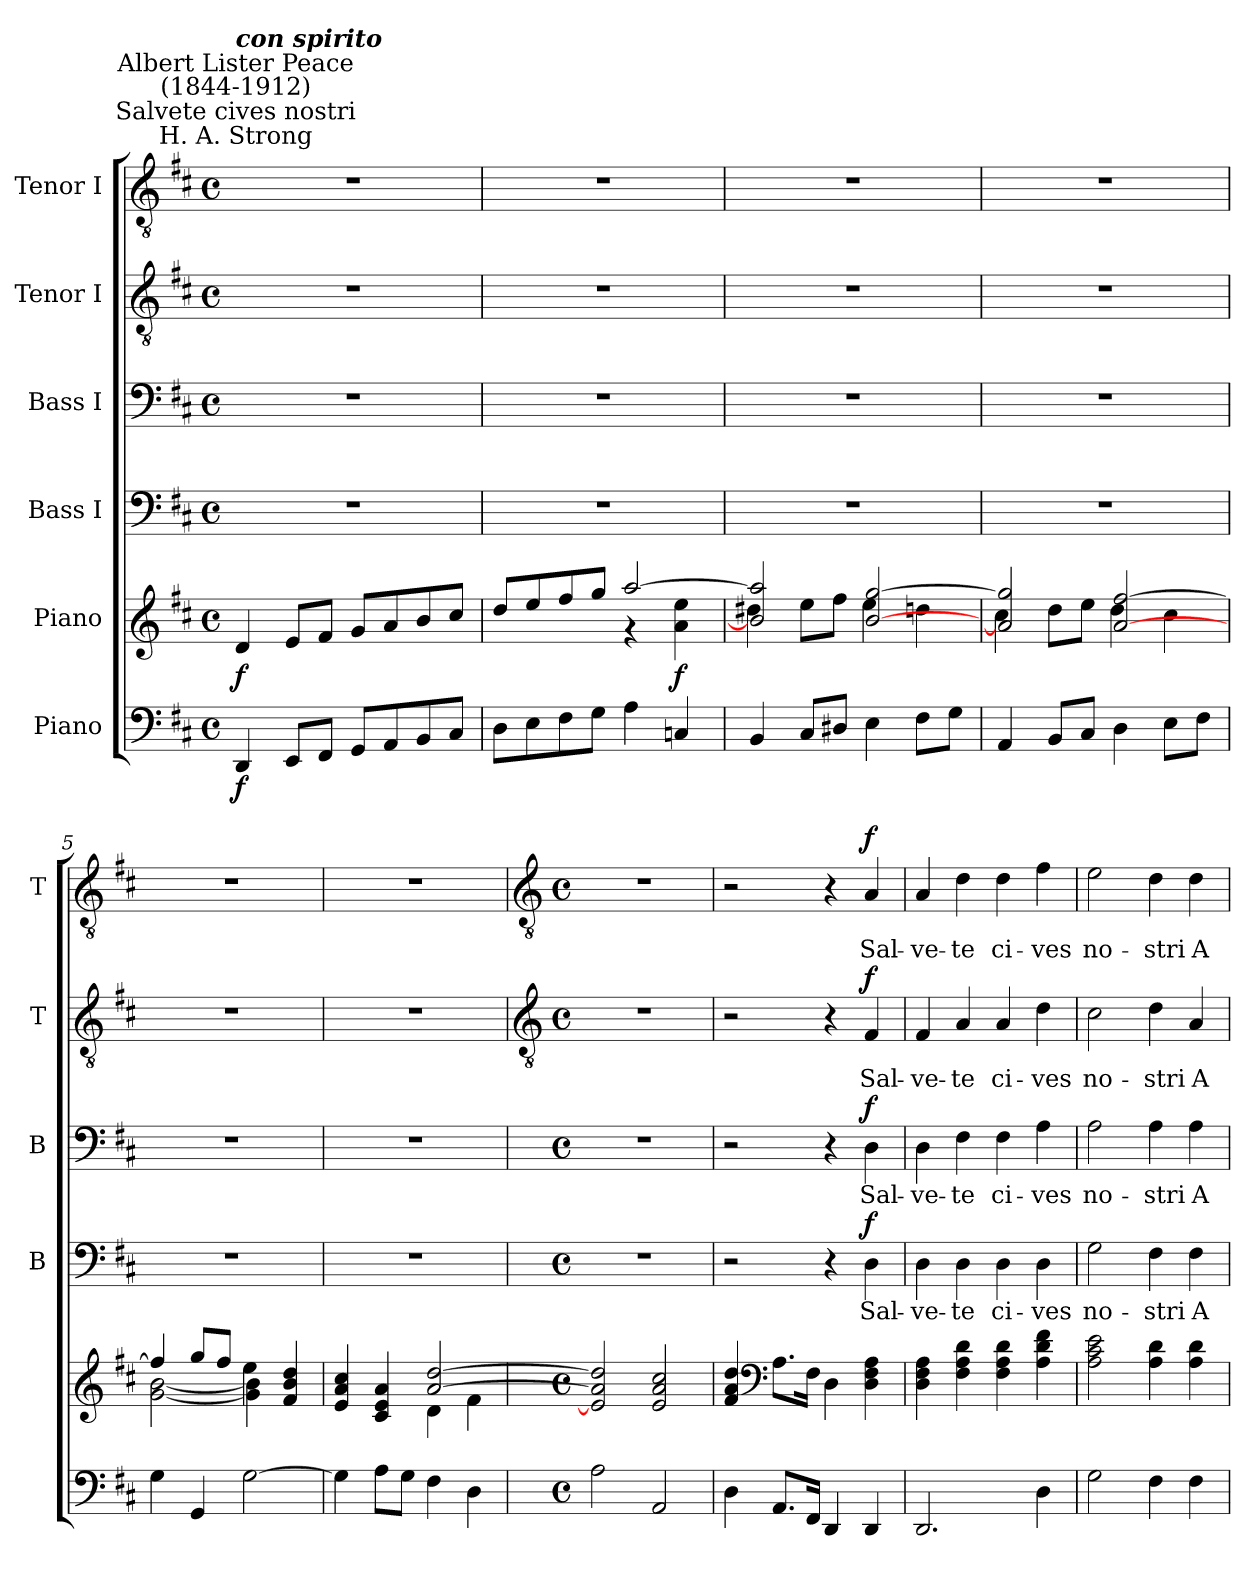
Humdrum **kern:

**kern	**dynam	**kern	**dynam	**kern	**text	**dynam	**kern	**text	**dynam	**kern	**text	**dynam	**kern	**text	**dynam
*part6	*part6	*part5	*part5	*part4	*part4	*part4	*part3	*part3	*part3	*part2	*part2	*part2	*part1	*part1	*part1
*staff6	*staff6	*staff5	*staff5	*staff4	*staff4	*staff4	*staff3	*staff3	*staff3	*staff2	*staff2	*staff2	*staff1	*staff1	*staff1
*I"Piano	*	*I"Piano	*	*I"Bass I	*	*	*I"Bass I	*	*	*I"Tenor I	*	*	*I"Tenor I	*	*
*	*	*	*	*I'B	*	*	*I'B	*	*	*I'T	*	*	*I'T	*	*
*clefF4	*	*clefG2	*	*clefF4	*	*	*clefF4	*	*	*clefGv2	*	*	*clefGv2	*	*
*k[f#c#]	*	*k[f#c#]	*	*k[f#c#]	*	*	*k[f#c#]	*	*	*k[f#c#]	*	*	*k[f#c#]	*	*
*D:	*	*D:	*	*D:	*	*	*D:	*	*	*D:	*	*	*D:	*	*
*M4/4	*	*M4/4	*	*M4/4	*	*	*M4/4	*	*	*M4/4	*	*	*M4/4	*	*
*met(c)	*	*met(c)	*	*met(c)	*	*	*met(c)	*	*	*met(c)	*	*	*met(c)	*	*
*MM116	*	*MM116	*	*MM116	*	*	*MM116	*	*	*MM116	*	*	*MM116	*	*
=1	=1	=1	=1	=1	=1	=1	=1	=1	=1	=1	=1	=1	=1	=1	=1
*	*	*^	*	*	*	*	*	*	*	*	*	*	*	*	*
!	!	!	!	!	!	!	!	!	!	!	!	!	!	!LO:TX:a:cj:t=H. A. Strong	!	!
!	!	!	!	!	!	!	!	!	!	!	!	!	!	!LO:TX:a:cj:t=Salvete cives nostri	!	!
!	!	!	!	!	!	!	!	!	!	!	!	!	!	!LO:TX:a:cj:t=Albert Lister Peace\n(1844-1912)	!	!
!	!	!	!	!	!	!	!	!	!	!	!	!	!	!LO:TX:a:Bi:t=con spirito	!	!
!	!LO:DY:b	!	!	!LO:DY:b	!	!	!	!	!	!	!	!	!	!	!	!
4DD	f	4d/	1ryy	f	1r	.	.	1r	.	.	1r	.	.	1r	.	.
8EEL	.	8e/L	.	.	.	.	.	.	.	.	.	.	.	.	.	.
8FF#J	.	8f#/J	.	.	.	.	.	.	.	.	.	.	.	.	.	.
8GGL	.	8g/L	.	.	.	.	.	.	.	.	.	.	.	.	.	.
8AA	.	8a/	.	.	.	.	.	.	.	.	.	.	.	.	.	.
8BB	.	8b/	.	.	.	.	.	.	.	.	.	.	.	.	.	.
8C#J	.	8cc#/J	.	.	.	.	.	.	.	.	.	.	.	.	.	.
=2	=2	=2	=2	=2	=2	=2	=2	=2	=2	=2	=2	=2	=2	=2	=2	=2
8DL	.	8dd/L	2ryy	.	1r	.	.	1r	.	.	1r	.	.	1r	.	.
8E	.	8ee/	.	.	.	.	.	.	.	.	.	.	.	.	.	.
8F#	.	8ff#/	.	.	.	.	.	.	.	.	.	.	.	.	.	.
8GJ	.	8gg/J	.	.	.	.	.	.	.	.	.	.	.	.	.	.
4A	.	[2aa/	4r	.	.	.	.	.	.	.	.	.	.	.	.	.
!	!	!	!	!LO:DY:b	!	!	!	!	!	!	!	!	!	!	!	!
4Cn	.	.	4a\ 4ee\	f	.	.	.	.	.	.	.	.	.	.	.	.
=3	=3	=3	=3	=3	=3	=3	=3	=3	=3	=3	=3	=3	=3	=3	=3	=3
4BB	.	2b/] 2aa/]	4dd#X\	.	1r	.	.	1r	.	.	1r	.	.	1r	.	.
8C#L	.	.	8ee\L	.	.	.	.	.	.	.	.	.	.	.	.	.
8D#XJ	.	.	8ff#\J	.	.	.	.	.	.	.	.	.	.	.	.	.
4E	.	[2b/ [2gg/	4ee\	.	.	.	.	.	.	.	.	.	.	.	.	.
8F#L	.	.	4ddn\	.	.	.	.	.	.	.	.	.	.	.	.	.
8GJ	.	.	.	.	.	.	.	.	.	.	.	.	.	.	.	.
=4	=4	=4	=4	=4	=4	=4	=4	=4	=4	=4	=4	=4	=4	=4	=4	=4
4AA	.	2a/] 2gg/]	4cc#\	.	1r	.	.	1r	.	.	1r	.	.	1r	.	.
8BBL	.	.	8dd\L	.	.	.	.	.	.	.	.	.	.	.	.	.
8C#J	.	.	8ee\J	.	.	.	.	.	.	.	.	.	.	.	.	.
4D	.	[2a/ [2ff#/	4dd\	.	.	.	.	.	.	.	.	.	.	.	.	.
8EL	.	.	4cc#\	.	.	.	.	.	.	.	.	.	.	.	.	.
8F#J	.	.	.	.	.	.	.	.	.	.	.	.	.	.	.	.
=5	=5	=5	=5	=5	=5	=5	=5	=5	=5	=5	=5	=5	=5	=5	=5	=5
4G	.	4ff#/]	[2g\ [2b\	.	1r	.	.	1r	.	.	1r	.	.	1r	.	.
4GG	.	8gg/L	.	.	.	.	.	.	.	.	.	.	.	.	.	.
.	.	8ff#/J	.	.	.	.	.	.	.	.	.	.	.	.	.	.
[2G	.	4ee\	4g\] 4b\]	.	.	.	.	.	.	.	.	.	.	.	.	.
.	.	4f#/ 4b/ 4dd/	4ryy	.	.	.	.	.	.	.	.	.	.	.	.	.
=6	=6	=6	=6	=6	=6	=6	=6	=6	=6	=6	=6	=6	=6	=6	=6	=6
4G]	.	4e/ 4a/ 4cc#/	2ryy	.	1r	.	.	1r	.	.	1r	.	.	1r	.	.
8AL	.	4c#/ 4e/ 4a/	.	.	.	.	.	.	.	.	.	.	.	.	.	.
8GJ	.	.	.	.	.	.	.	.	.	.	.	.	.	.	.	.
4F#	.	[2a/ [2dd/	4d\	.	.	.	.	.	.	.	.	.	.	.	.	.
4D	.	.	4f#\	.	.	.	.	.	.	.	.	.	.	.	.	.
*	*	*v	*v	*	*	*	*	*	*	*	*	*	*	*	*	*
!!LO:LB:g=z
=7	=7	=7	=7	=7	=7	=7	=7	=7	=7	=7	=7	=7	=7	=7	=7
*	*	*	*	*	*	*	*	*	*	*clefGv2	*	*	*clefGv2	*	*
*M4/4	*	*M4/4	*	*M4/4	*	*	*M4/4	*	*	*M4/4	*	*	*M4/4	*	*
*met(c)	*	*met(c)	*	*met(c)	*	*	*met(c)	*	*	*met(c)	*	*	*met(c)	*	*
2A	.	2e] 2a] 2dd]	.	1r	.	.	1r	.	.	1r	.	.	1r	.	.
2AA	.	2e 2a 2cc#	.	.	.	.	.	.	.	.	.	.	.	.	.
=8	=8	=8	=8	=8	=8	=8	=8	=8	=8	=8	=8	=8	=8	=8	=8
4D	.	4f# 4a 4dd	.	2r	.	.	2r	.	.	2r	.	.	2r	.	.
*	*	*clefF4	*	*	*	*	*	*	*	*	*	*	*	*	*
8.AAL	.	8.AL	.	.	.	.	.	.	.	.	.	.	.	.	.
16FF#J	.	16F#J	.	.	.	.	.	.	.	.	.	.	.	.	.
4DD	.	4D	.	4r	.	.	4r	.	.	4r	.	.	4r	.	.
!	!	!	!	!	!LO:LY:b	!LO:DY:b	!	!LO:LY:b	!LO:DY:b	!	!LO:LY:b	!LO:DY:b	!	!LO:LY:b	!LO:DY:b
4DD	.	4D 4F# 4A	.	4D	-Sal-	f	4D	Sal-	f	4F#	-Sal-	f	4A	Sal-	f
=9	=9	=9	=9	=9	=9	=9	=9	=9	=9	=9	=9	=9	=9	=9	=9
!	!	!	!	!	!LO:LY:b	!	!	!LO:LY:b	!	!	!LO:LY:b	!	!	!LO:LY:b	!
2.DD	.	4D 4F# 4A	.	4D	ve-	.	4D	-ve-	.	4F#	ve-	.	4A	-ve-	.
!	!	!	!	!	!LO:LY:b	!	!	!LO:LY:b	!	!	!LO:LY:b	!	!	!LO:LY:b	!
.	.	4F# 4A 4d	.	4D	-te	.	4F#	-te	.	4A	-te	.	4d	-te	.
!	!	!	!	!	!LO:LY:b	!	!	!LO:LY:b	!	!	!LO:LY:b	!	!	!LO:LY:b	!
.	.	4F# 4A 4d	.	4D	ci-	.	4F#	ci-	.	4A	ci-	.	4d	ci-	.
!	!	!	!	!	!LO:LY:b	!	!	!LO:LY:b	!	!	!LO:LY:b	!	!	!LO:LY:b	!
4D	.	4A 4d 4f#	.	4D	-ves	.	4A	-ves	.	4d	-ves	.	4f#	-ves	.
=10	=10	=10	=10	=10	=10	=10	=10	=10	=10	=10	=10	=10	=10	=10	=10
!	!	!	!	!	!LO:LY:b	!	!	!LO:LY:b	!	!	!LO:LY:b	!	!	!LO:LY:b	!
2G	.	2A 2c# 2e	.	2G	-no-	.	2A	no-	.	2c#	-no-	.	2e	no-	.
!	!	!	!	!	!LO:LY:b	!	!	!LO:LY:b	!	!	!LO:LY:b	!	!	!LO:LY:b	!
4F#	.	4A 4d	.	4F#	-stri	.	4A	-stri	.	4d	-stri	.	4d	-stri	.
!	!	!	!	!	!LO:LY:b	!	!	!LO:LY:b	!	!	!LO:LY:b	!	!	!LO:LY:b	!
4F#	.	4A 4d	.	4F#	A-	.	4A	A-	.	4A	A-	.	4d	A-	.
=	=	=	=	=	=	=	=	=	=	=	=	=	=	=	=
*-	*-	*-	*-	*-	*-	*-	*-	*-	*-	*-	*-	*-	*-	*-	*-
